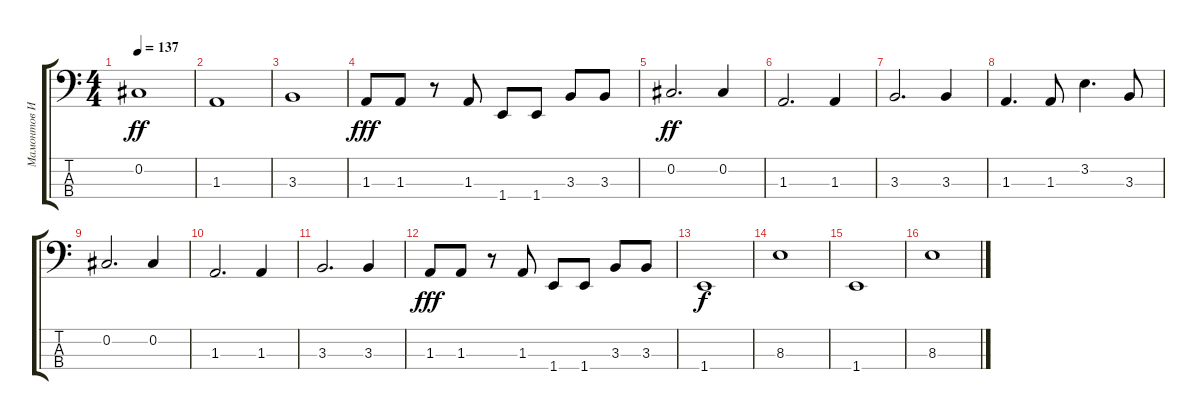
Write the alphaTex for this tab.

\track ("Мамонтов Илья" "Мамонтов И") {instrument electricbasspick}
\staff {score tabs}
\tuning (Gb2 Db2 Ab1 Eb1) {hide}
\ts (4 4)
\tempo 137
\clef f4
\ks c
0.2.1{dy ff} |
1.3.1 |
3.3.1 |
1.3.8{dy fff} 1.3.8 r.8 1.3.8 1.4.8 1.4.8 3.3.8 3.3.8 |
0.2.2{d dy ff} 0.2.4 |
1.3.2{d} 1.3.4 |
3.3.2{d} 3.3.4 |
1.3.4{d} 1.3.8 3.2.4{d} 3.3.8 |
0.2.2{d} 0.2.4 |
1.3.2{d} 1.3.4 |
3.3.2{d} 3.3.4 |
1.3.8{dy fff} 1.3.8 r.8 1.3.8 1.4.8 1.4.8 3.3.8 3.3.8 |
1.4.1{dy f} |
8.3.1 |
1.4.1 |
8.3.1
